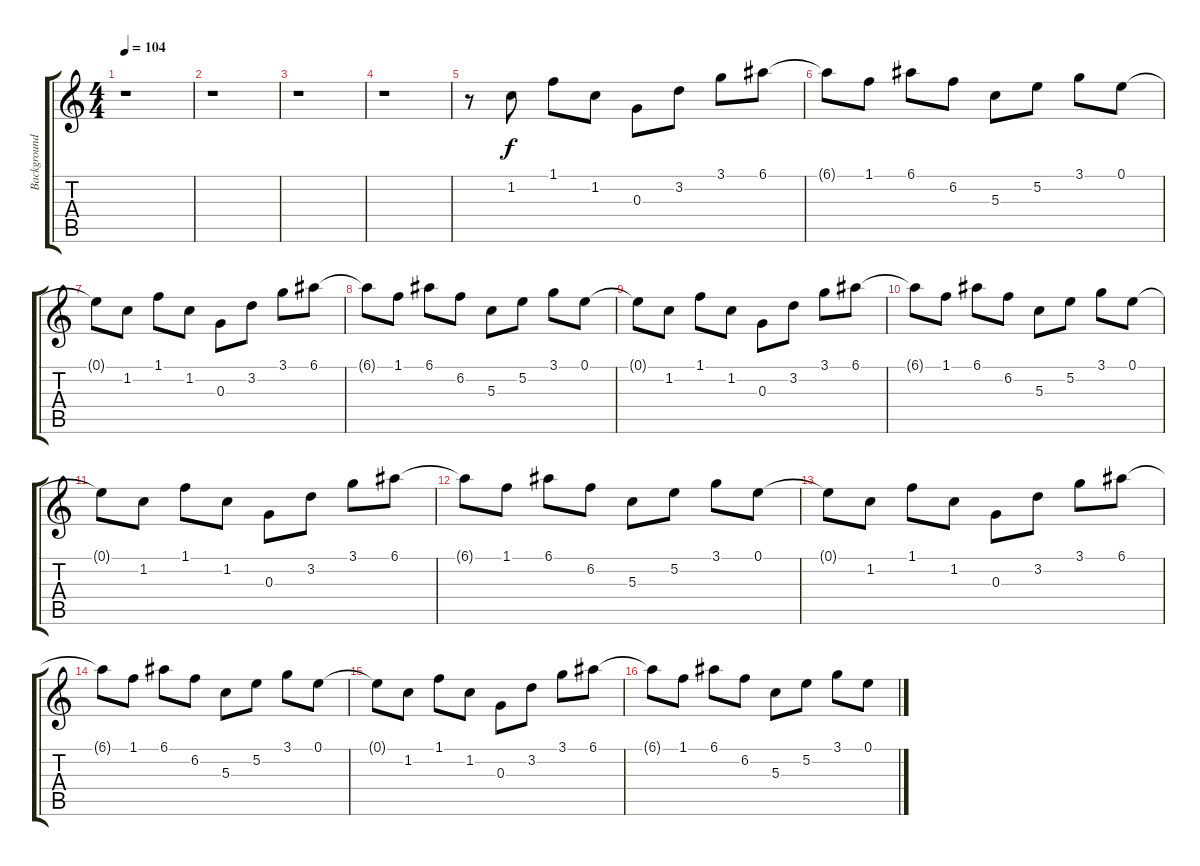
\track ("Background guitar" "Background") {instrument electricguitarclean}
\staff {score tabs}
\tuning (E4 B3 G3 D3 A2 E2) {hide}
\ts (4 4)
\tempo 104
\clef g2
\ks c
r.1{dy f instrument electricguitarclean} |
r.1 |
r.1 |
r.1 |
r.8 1.2.8 1.1.8 1.2.8 0.3.8 3.2.8 3.1.8 6.1.8 |
6.1{t}.8 1.1.8 6.1.8 6.2.8 5.3.8 5.2.8 3.1.8 0.1.8 |
0.1{t}.8 1.2.8 1.1.8 1.2.8 0.3.8 3.2.8 3.1.8 6.1.8 |
6.1{t}.8 1.1.8 6.1.8 6.2.8 5.3.8 5.2.8 3.1.8 0.1.8 |
0.1{t}.8 1.2.8 1.1.8 1.2.8 0.3.8 3.2.8 3.1.8 6.1.8 |
6.1{t}.8 1.1.8 6.1.8 6.2.8 5.3.8 5.2.8 3.1.8 0.1.8 |
0.1{t}.8 1.2.8 1.1.8 1.2.8 0.3.8 3.2.8 3.1.8 6.1.8 |
6.1{t}.8 1.1.8 6.1.8 6.2.8 5.3.8 5.2.8 3.1.8 0.1.8 |
0.1{t}.8 1.2.8 1.1.8 1.2.8 0.3.8 3.2.8 3.1.8 6.1.8 |
6.1{t}.8 1.1.8 6.1.8 6.2.8 5.3.8 5.2.8 3.1.8 0.1.8 |
0.1{t}.8 1.2.8 1.1.8 1.2.8 0.3.8 3.2.8 3.1.8 6.1.8 |
6.1{t}.8 1.1.8 6.1.8 6.2.8 5.3.8 5.2.8 3.1.8 0.1.8
